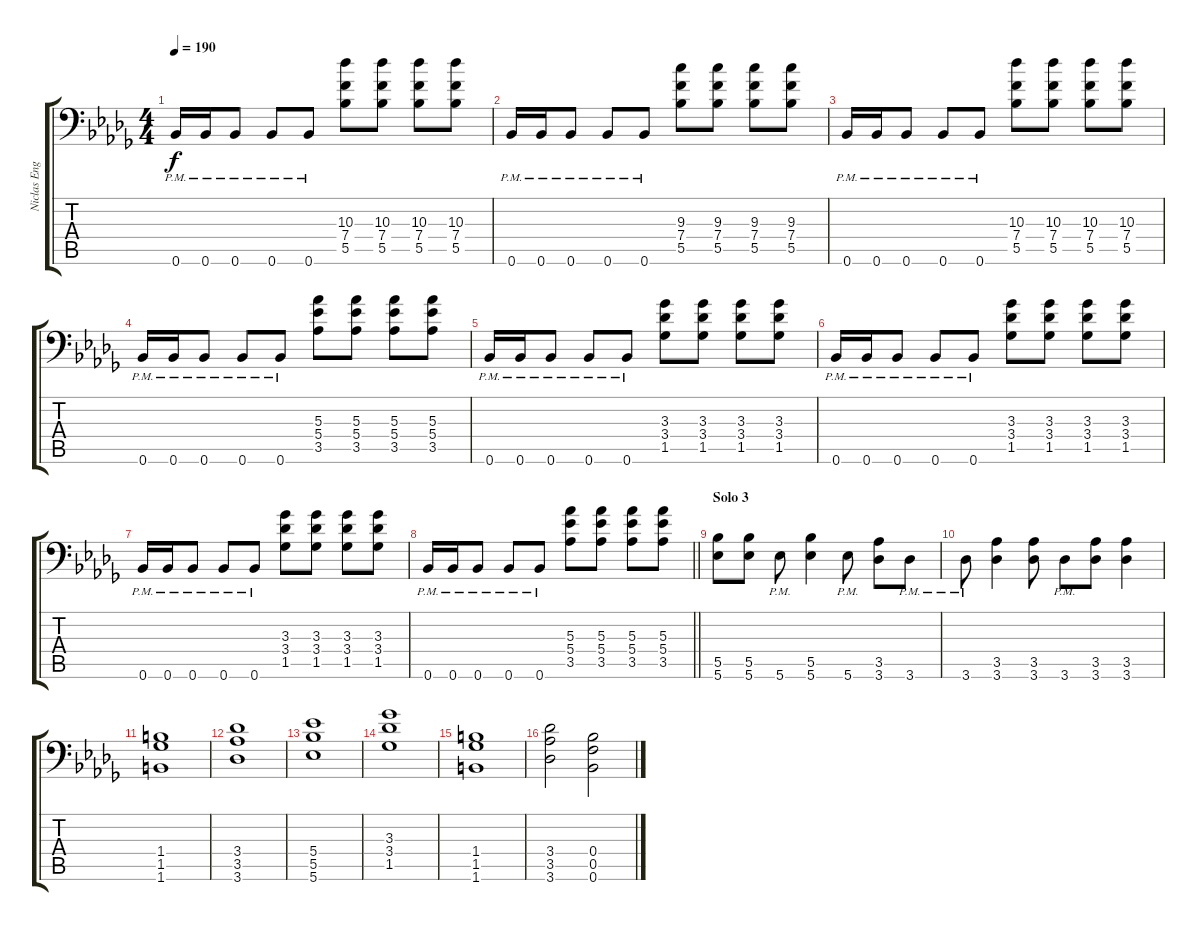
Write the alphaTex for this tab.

\track ("Niclas Engelin" "Niclas Eng") {instrument distortionguitar}
\staff {score tabs}
\tuning (C4 G3 Eb3 Bb2 F2 Bb1) {hide}
\ts (4 4)
\tempo 190
\clef f4
\ks db
0.6{pm}.16{dy f} 0.6{pm}.16 0.6{pm}.8 0.6{pm}.8 0.6{pm}.8 (10.3 7.4 5.5).8 (10.3 7.4 5.5).8 (10.3 7.4 5.5).8 (10.3 7.4 5.5).8 |
0.6{pm}.16 0.6{pm}.16 0.6{pm}.8 0.6{pm}.8 0.6{pm}.8 (9.3 7.4 5.5).8 (9.3 7.4 5.5).8 (9.3 7.4 5.5).8 (9.3 7.4 5.5).8 |
0.6{pm}.16 0.6{pm}.16 0.6{pm}.8 0.6{pm}.8 0.6{pm}.8 (10.3 7.4 5.5).8 (10.3 7.4 5.5).8 (10.3 7.4 5.5).8 (10.3 7.4 5.5).8 |
0.6{pm}.16 0.6{pm}.16 0.6{pm}.8 0.6{pm}.8 0.6{pm}.8 (5.3 5.4 3.5).8 (5.3 5.4 3.5).8 (5.3 5.4 3.5).8 (5.3 5.4 3.5).8 |
0.6{pm}.16 0.6{pm}.16 0.6{pm}.8 0.6{pm}.8 0.6{pm}.8 (3.3 3.4 1.5).8 (3.3 3.4 1.5).8 (3.3 3.4 1.5).8 (3.3 3.4 1.5).8 |
0.6{pm}.16 0.6{pm}.16 0.6{pm}.8 0.6{pm}.8 0.6{pm}.8 (3.3 3.4 1.5).8 (3.3 3.4 1.5).8 (3.3 3.4 1.5).8 (3.3 3.4 1.5).8 |
0.6{pm}.16 0.6{pm}.16 0.6{pm}.8 0.6{pm}.8 0.6{pm}.8 (3.3 3.4 1.5).8 (3.3 3.4 1.5).8 (3.3 3.4 1.5).8 (3.3 3.4 1.5).8 |
\barLineRight lightlight
0.6{pm}.16 0.6{pm}.16 0.6{pm}.8 0.6{pm}.8 0.6{pm}.8 (5.3 5.4 3.5).8 (5.3 5.4 3.5).8 (5.3 5.4 3.5).8 (5.3 5.4 3.5).8 |
\section ("" "Solo 3")
(5.5 5.6).8 (5.5 5.6).8 5.6{pm}.8 (5.5 5.6).4 5.6{pm}.8 (3.5 3.6).8 3.6{pm}.8 |
3.6{pm}.8 (3.5 3.6).4 (3.5 3.6).8 3.6{pm}.8 (3.5 3.6).8 (3.5 3.6).4 |
(1.4 1.5 1.6).1 |
(3.4 3.5 3.6).1 |
(5.4 5.5 5.6).1 |
(3.3 3.4 1.5).1 |
(1.4 1.5 1.6).1 |
(3.4 3.5 3.6).2 (0.4 0.5 0.6).2
